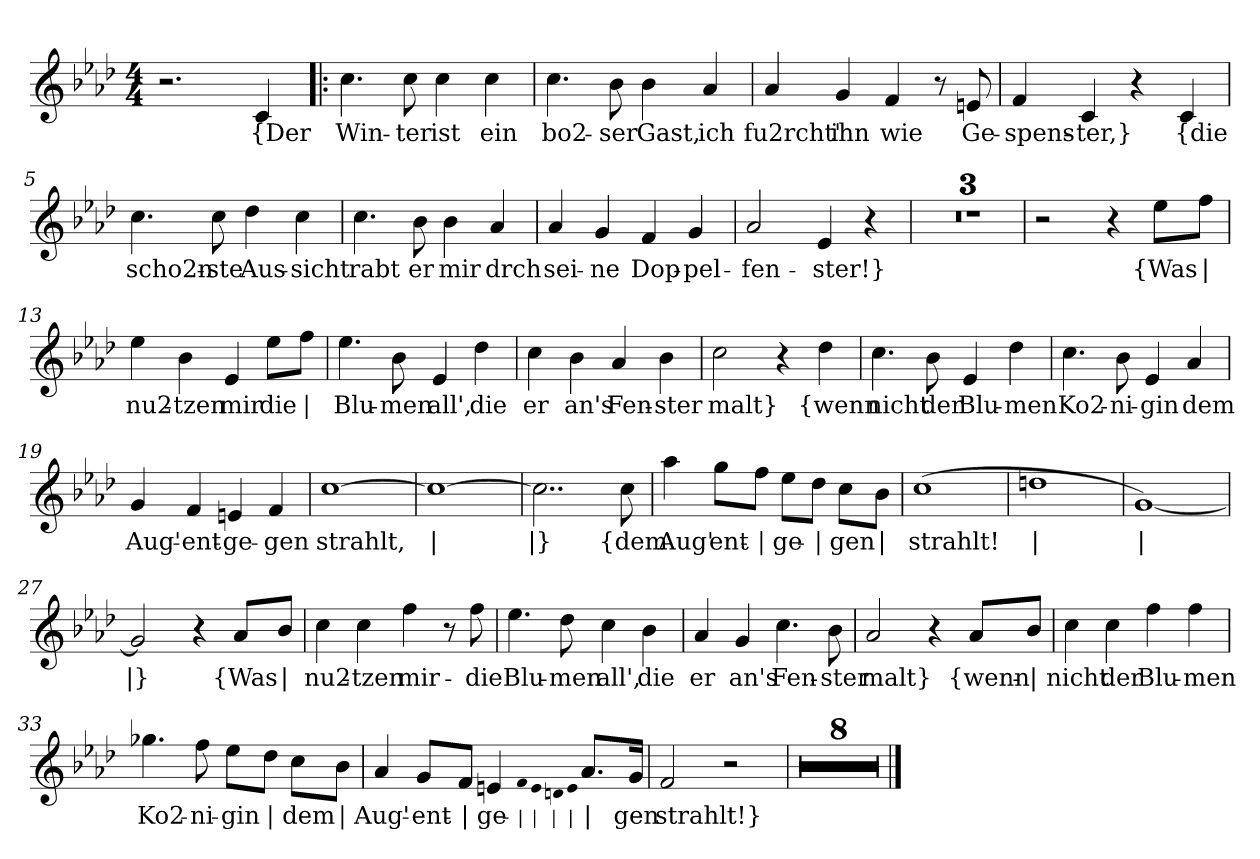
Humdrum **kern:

**kern	**text
*part1	*part1
*staff1	*staff1
*clefG2	*
*k[b-e-a-d-]	*
*M4/4	*
=	=
2.r	.
4c	{Der
=1!|:	=1!|:
4.cc	Win-
8cc	-ter
4cc	ist
4cc	ein
=2	=2
4.cc	bo2-
8b-	-ser
4b-	Gast,
4a-	ich
=3	=3
4a-	fu2rcht'
4g	ihn
4f	wie
8r	.
8en	Ge-
=4	=4
4f	-spens-
4c	-ter,}
4r	.
4c	{die
=5	=5
4.cc	scho2n-
8cc	-ste
4dd-	Aus-
4cc	-sicht
=6	=6
4.cc	rabt
8b-	er
4b-	mir
4a-	drch
=7	=7
4a-	sei-
4g	-ne
4f	Dop-
4g	-pel-
=8	=8
2a-	-fen-
4e-	-ster!}
4r	.
=9	=9
1r	.
=10	=10
1r	.
=11	=11
1r	.
=12	=12
2r	.
4r	.
8ee-\L	{Was
8ff\J	|
=13	=13
4ee-	nu2-
4b-	-tzen
4e-	mir
8ee-\L	die
8ff\J	|
=14	=14
4.ee-	Blu-
8b-	-men
4e-	all',
4dd-	die
=15	=15
4cc	er
4b-	an's
4a-	Fen-
4b-	-ster
=16	=16
2cc	malt}
4r	.
4dd-	{wenn
=17	=17
4.cc	nicht
8b-	der
4e-	Blu-
4dd-	-men
=18	=18
4.cc	Ko2-
8b-	-ni-
4e-	-gin
4a-	dem
=19	=19
4g	Aug'-
4f	-ent-
4en	-ge-
4f	-gen
=20	=20
[1cc	strahlt,
=21	=21
1cc_	|
=22	=22
2..cc]	|}
8cc	{dem
=23	=23
4aa-	Aug'
8gg\L	ent-
8ff\J	|
8ee-\L	-ge-
8dd-\J	|
8cc\L	-gen
8b-\J	|
=24	=24
(1cc	strahlt!
=25	=25
1ddn	|
=26	=26
[1g)	|
=27	=27
2g]	|}
4r	.
8a-/L	{Was
8b-/J	|
=28	=28
4cc	nu2-
4cc	-tzen
4ff	mir-
8r	.
8ff	die
=29	=29
4.ee-	Blu-
8dd-	-men
4cc	all',
4b-	die
=30	=30
4a-	er
4g	an's
4.cc	Fen-
8b-	-ster
=31	=31
2a-	malt}
4r	.
8a-/L	{wenn-
8b-/J	|
=32	=32
4cc	-nicht
4cc	der
4ff	Blu-
4ff	-men
=33	=33
4.gg-X	Ko2-
8ff	-ni-
8ee-\L	-gin
8dd-\J	|
8cc\L	dem
8b-\J	|
=34	=34
4a-	Aug'-
8g/L	ent-
8f/J	|
4en	-ge-
qf	|
qe	|
qdn	|
qe	|
8.a-/L	|
16g/Jk	-gen
=35	=35
2f	strahlt!}
2r	.
=36	=36
1r	.
=37	=37
1r	.
=38	=38
1r	.
=39	=39
1r	.
=40	=40
1r	.
=41	=41
1r	.
=42	=42
1r	.
=43	=43
1r	.
==	==
*-	*-
